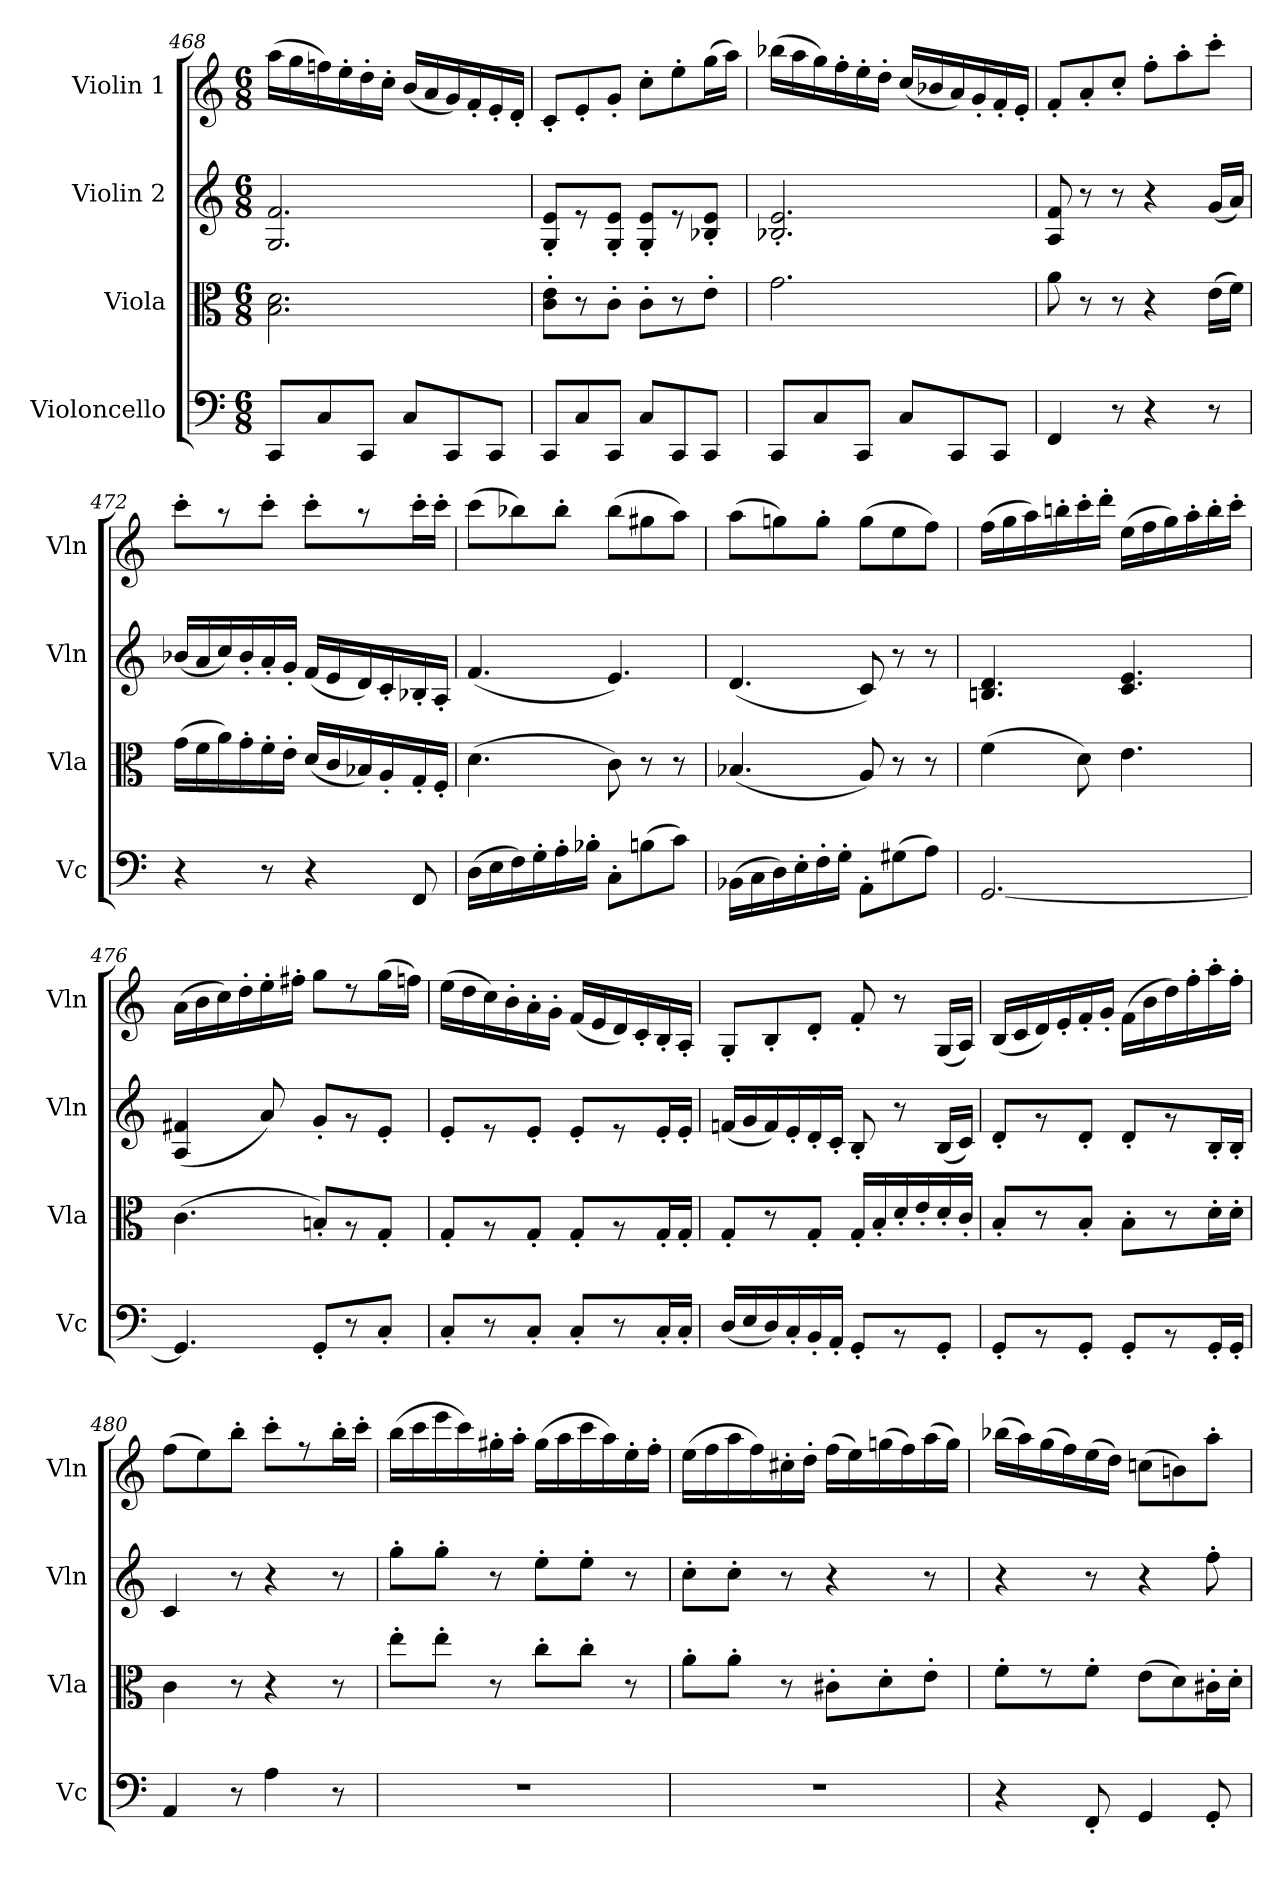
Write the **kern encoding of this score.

**kern	**kern	**kern	**kern
*part4	*part3	*part2	*part1
*staff4	*staff3	*staff2	*staff1
*I"Violoncello	*I"Viola	*I"Violin 2	*I"Violin 1
*I'Vc	*I'Vla	*I'Vln	*I'Vln
!!LO:LB:g=z
*clefF4	*clefC3	*clefG2	*clefG2
*k[]	*k[]	*k[]	*k[]
*M6/8	*M6/8	*M6/8	*M6/8
=468	=468	=468	=468
8CC/L	2.B\ 2.d\	2.G/ 2.f/	(>16aa\LL
.	.	.	16gg\
8C/	.	.	16ffn\)
.	.	.	16ee'\
8CC/J	.	.	16dd'\
.	.	.	16cc'\JJ
8C/L	.	.	(<16b/LL
.	.	.	16a/
8CC/	.	.	16g/)
.	.	.	16f'/
8CC/J	.	.	16e'/
.	.	.	16d'/JJ
=469	=469	=469	=469
8CC/L	8c\' 8e\'L	8G/' 8e/'L	8c'/L
8C/	8r	8re	8e'/
8CC/J	8c'\J	8G/' 8e/'J	8g'/J
8C/L	8c'\L	8G/' 8e/'L	8cc'\L
8CC/	8r	8re	8ee'\
8CC/J	8e'\J	8B-X/' 8e/'J	(>16gg\L
.	.	.	16aa\JJ)
=470	=470	=470	=470
8CC/L	2.g\	2.B-X/' 2.e/'	(>16bb-X\LL
.	.	.	16aa\
8C/	.	.	16gg\)
.	.	.	16ff'\
8CC/J	.	.	16ee'\
.	.	.	16dd'\JJ
8C/L	.	.	(<16cc/LL
.	.	.	16b-X/
8CC/	.	.	16a/)
.	.	.	16g'/
8CC/J	.	.	16f'/
.	.	.	16e'/JJ
=471	=471	=471	=471
4FF/	8a\	8A/ 8f/	8f'/L
.	8r	8r	8a'/
8r	8r	8r	8cc'/J
4r	4r	4r	8ff'\L
.	.	.	8aa'\
8r	(>16e\LL	(<16g/LL	8ccc'\J
.	16f\JJ)	16a/JJ)	.
!!LO:PB:g=z
=472	=472	=472	=472
4r	(>16g\LL	(<16b-X/LL	8ccc'\L
.	16f\	16a/	.
.	16a\)	16cc/)	8raa
.	16g'\	16b-'/	.
8r	16f'\	16a'/	8ccc'\J
.	16e'\JJ	16g'/JJ	.
4r	(<16d/LL	(<16f/LL	8ccc'\L
.	16c/	16e/	.
.	16B-X/)	16d/)	8raa
.	16A'/	16c'/	.
8FF/	16G'/	16B-X'/	16ccc'\L
.	16F'/JJ	16A'/JJ	16ccc'\JJ
=473	=473	=473	=473
(>16D\LL	(>4.d\	(<4.f/	(>8ccc\L
16E\	.	.	.
16F\)	.	.	8bb-X\)
16G'\	.	.	.
16A'\	.	.	8bb-'\J
16B-X'\JJ	.	.	.
8C'\L	8c\)	4.e/)	(>8bb-\L
(>8Bn\	8r	.	8gg#X\
8c\J)	8r	.	8aa\J)
=474	=474	=474	=474
(>16BB-X\LL	(<4.B-X/	(<4.d/	(>8aa\L
16C\	.	.	.
16D\)	.	.	8ggn\)
16E'\	.	.	.
16F'\	.	.	8gg'\J
16G'\JJ	.	.	.
8AA'\L	8A/)	8c/)	(>8gg\L
(>8G#X\	8r	8r	8ee\
8A\J)	8r	8r	8ff\J)
!!LO:LB:g=z
=475	=475	=475	=475
[2.GG/	(>4f\	4.Bn/ 4.d/	(>16ff\LL
.	.	.	16gg\
.	.	.	16aa\)
.	.	.	16bbn'\
.	8d\)	.	16ccc'\
.	.	.	16ddd'\JJ
.	4.e\	4.c/ 4.e/	(>16ee\LL
.	.	.	16ff\
.	.	.	16gg\)
.	.	.	16aa'\
.	.	.	16bb'\
.	.	.	16ccc'\JJ
=476	=476	=476	=476
4.GG/]	(>4.c\	(<4A/ 4f#X/	(>16a\LL
.	.	.	16b\
.	.	.	16cc\)
.	.	.	16dd'\
.	.	8a/)	16ee'\
.	.	.	16ff#X'\JJ
8GG'/L	8Bn'/L)	8g'/L	8gg\L
8r	8rA	8rg	8rdd
8C'/J	8G'/J	8e'/J	(>16gg\L
.	.	.	16ffn\JJ)
=477	=477	=477	=477
8C'/L	8G'/L	8e'/L	(>16ee\LL
.	.	.	16dd\
8r	8rA	8re	16cc\)
.	.	.	16b'\
8C'/J	8G'/J	8e'/J	16a'\
.	.	.	16g'\JJ
8C'/L	8G'/L	8e'/L	(<16f/LL
.	.	.	16e/
8r	8rA	8re	16d/)
.	.	.	16c'/
16C'/L	16G'/L	16e'/L	16B'/
16C'/JJ	16G'/JJ	16e'/JJ	16A'/JJ
!!LO:LB:g=z
=478	=478	=478	=478
(<16D/LL	8G'/L	(<16fn/LL	8G'/L
16E/	.	16g/	.
16D/)	8r	16f/)	8B'/
16C'/	.	16e'/	.
16BB'/	8G'/J	16d'/	8d'/J
16AA'/JJ	.	16c'/JJ	.
8GG'/L	16G'/LL	8B'/	8f'/
.	16B'/	.	.
8rBB	16d'/	8r	8r
.	16e'/	.	.
8GG'/J	16d'/	(<16B/LL	(<16G/LL
.	16c'/JJ	16c/JJ)	16A/JJ)
=479	=479	=479	=479
8GG'/L	8B'/L	8d'/L	(<16B/LL
.	.	.	16c/
8rBB	8r	8rg	16d/)
.	.	.	16e'/
8GG'/J	8B'/J	8d'/J	16f'/
.	.	.	16g'/JJ
8GG'/L	8B'\L	8d'/L	(>16f\LL
.	.	.	16b\
8rBB	8r	8rg	16dd\)
.	.	.	16ff'\
16GG'/L	16d'\L	16B'/L	16aa'\
16GG'/JJ	16d'\JJ	16B'/JJ	16ff'\JJ
=480	=480	=480	=480
4AA/	4c\	4c/	(>8ff\L
.	.	.	8ee\)
8r	8r	8r	8bb'\J
4A\	4r	4r	8ccc'\L
.	.	.	8rff
8r	8r	8r	16bb'\L
.	.	.	16ccc'\JJ
=481	=481	=481	=481
2.r	8ee'\L	8gg'\L	(>16bb\LL
.	.	.	16ccc\
.	8ee'\J	8gg'\J	16eee\
.	.	.	16ccc\)
.	8r	8r	16gg#X'\
.	.	.	16aa'\JJ
.	8cc'\L	8ee'\L	(>16gg#\LL
.	.	.	16aa\
.	8cc'\J	8ee'\J	16ccc\
.	.	.	16aa\)
.	8r	8r	16ee'\
.	.	.	16ff'\JJ
!!LO:LB:g=z
=482	=482	=482	=482
2.r	8a'\L	8cc'\L	(>16ee\LL
.	.	.	16ff\
.	8a'\J	8cc'\J	16aa\
.	.	.	16ff\)
.	8r	8r	16cc#X'\
.	.	.	16dd'\JJ
.	8c#X'\L	4r	(>16ff\LL
.	.	.	16ee\)
.	8d'\	.	(>16ggn\
.	.	.	16ff\)
.	8e'\J	8r	(>16aa\
.	.	.	16gg\JJ)
=483	=483	=483	=483
4r	8f'\L	4r	(>16bb-X\LL
.	.	.	16aa\)
.	8re	.	(>16gg\
.	.	.	16ff\)
8FF'/	8f'\J	8r	(>16ee\
.	.	.	16dd\JJ)
4GG/	(>8e\L	4r	(>8ccn\L
.	8d\)	.	8bn\)
8GG'/	16c#X'\L	8ff'\	8aa'\J
.	16d'\JJ	.	.
=	=	=	=
*-	*-	*-	*-
